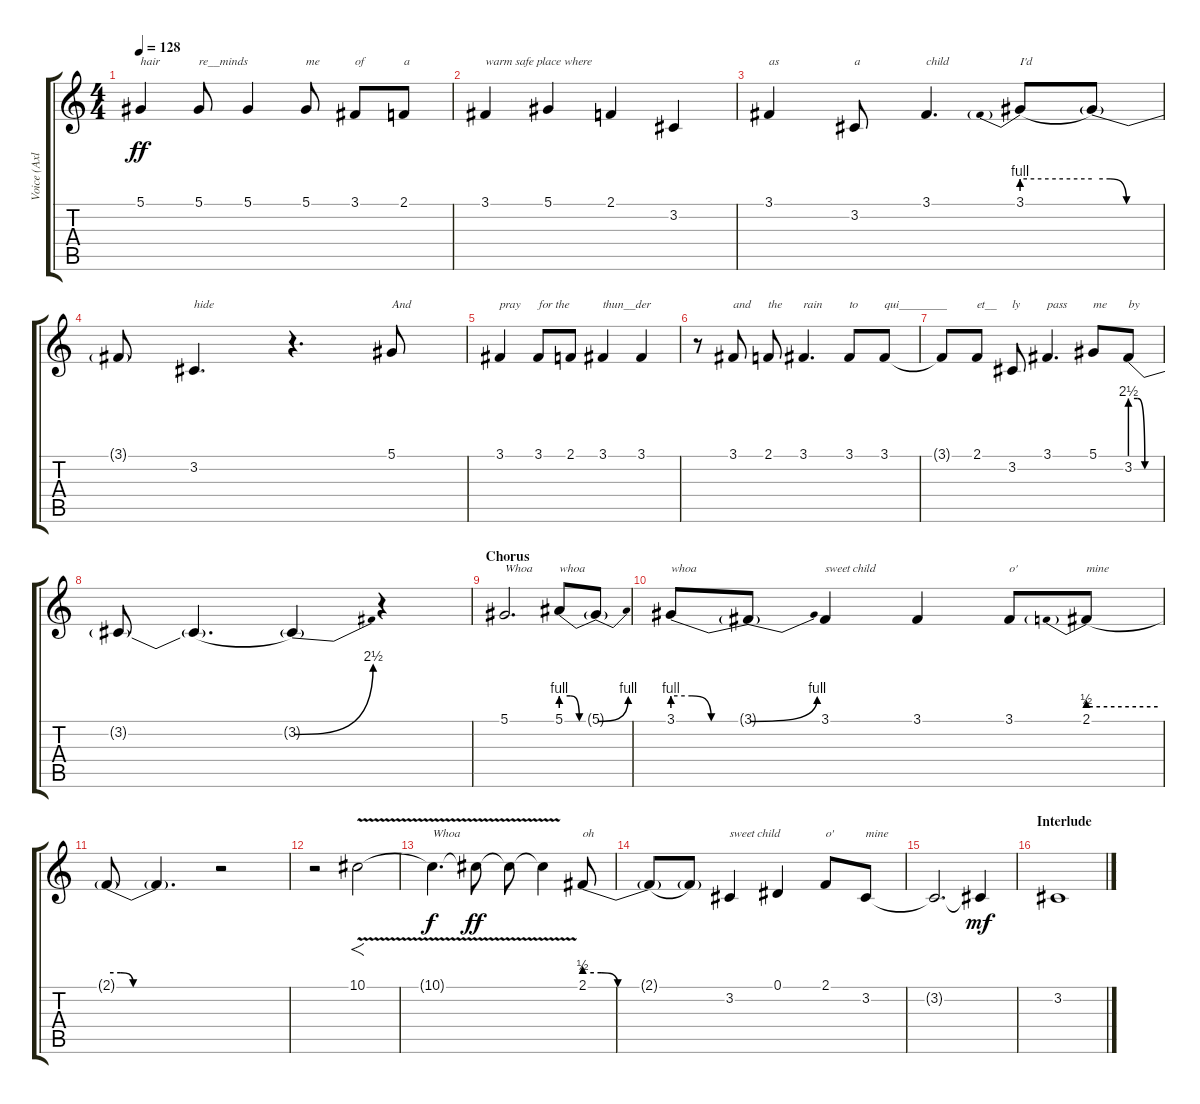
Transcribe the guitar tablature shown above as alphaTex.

\track ("Voice (Axl)" "Voice (Axl") {instrument lead2sawtooth}
\staff {score tabs}
\tuning (Eb4 Bb3 Gb3 Db3 Ab2 Eb2) {hide}
\ts (4 4)
\tempo 128
\clef g2
\ks c
5.1.4{txt "hair" dy ff} 5.1.8{txt "re__minds"} 5.1.4 5.1.8{txt "me"} 3.1.8{txt "of"} 2.1.8{txt "a"} |
3.1.4{txt "warm safe place where"} 5.1.4 2.1.4 3.2.4 |
3.1.4{txt "as"} 3.2.8{txt "a"} 3.1.4{d txt "child"} 3.1{be (prebend 0 4 60 4)}.8{txt "I'd"} 3.1{be (custom 0 4 15 4 30 0 60 0) t}.8 |
3.1{be (hold 0 0 60 0) t}.8 3.2.4{d txt "hide"} r.4{d} 5.1.8{txt "And"} |
3.1.4{txt "pray"} 3.1.8{txt "for the"} 2.1.8 3.1.4{txt "thun__der"} 3.1.4 |
r.8 3.1.8{txt "and"} 2.1.8{txt "the"} 3.1.4{d txt "rain"} 3.1.8{txt "to"} 3.1.8{txt "qui________"} |
3.1{t}.8 2.1.8{txt "et__"} 3.2.8{txt "ly"} 3.1.4{d txt "pass"} 5.1.8{txt "me"} 3.2{be (custom 0 10 15 10 30 0 60 0)}.8{txt "by"} |
3.2{t}.8 3.2{be (hold 0 0 60 0) t}.4{d} 3.2{be (bend 0 0 60 10) t}.4 r.4 |
\section ("" "Chorus")
5.1.2{d txt "Whoa"} 5.1{be (custom 0 4 15 4 30 0 60 0)}.8{txt "whoa"} 5.1{be (bend 0 0 60 4) t}.8 |
3.1{be (custom 0 4 15 4 30 0 60 0)}.8{txt "whoa"} 3.1{be (bend 0 0 60 4) t}.8 3.1.4{txt "sweet child"} 3.1.4 3.1.8{txt "o'"} 2.1{be (prebend 0 2 60 2)}.8{txt "mine"} |
2.1{be (custom 0 2 15 2 30 0 60 0) t}.8 2.1{be (hold 0 0 60 0) t}.4{d} r.2 |
r.2 10.1{v}.2{f} |
10.1{v t}.4{d txt "Whoa" dy f} 10.1{v t}.8{dy ff} 10.1{v t}.8 10.1{v t}.4 2.1{be (custom 0 2 15 2 30 0 60 0)}.8{txt "oh"} |
2.1{be (hold 0 0 60 0) t}.8 2.1{be (hold 0 0 60 0) t}.8 3.2.4{txt "sweet child"} 0.1.4 2.1.8{txt "o'"} 3.2.8{txt "mine"} |
3.2{t}.2{d} 3.2{t}.4{dy mf} |
\section ("" "Interlude")
3.2.1
